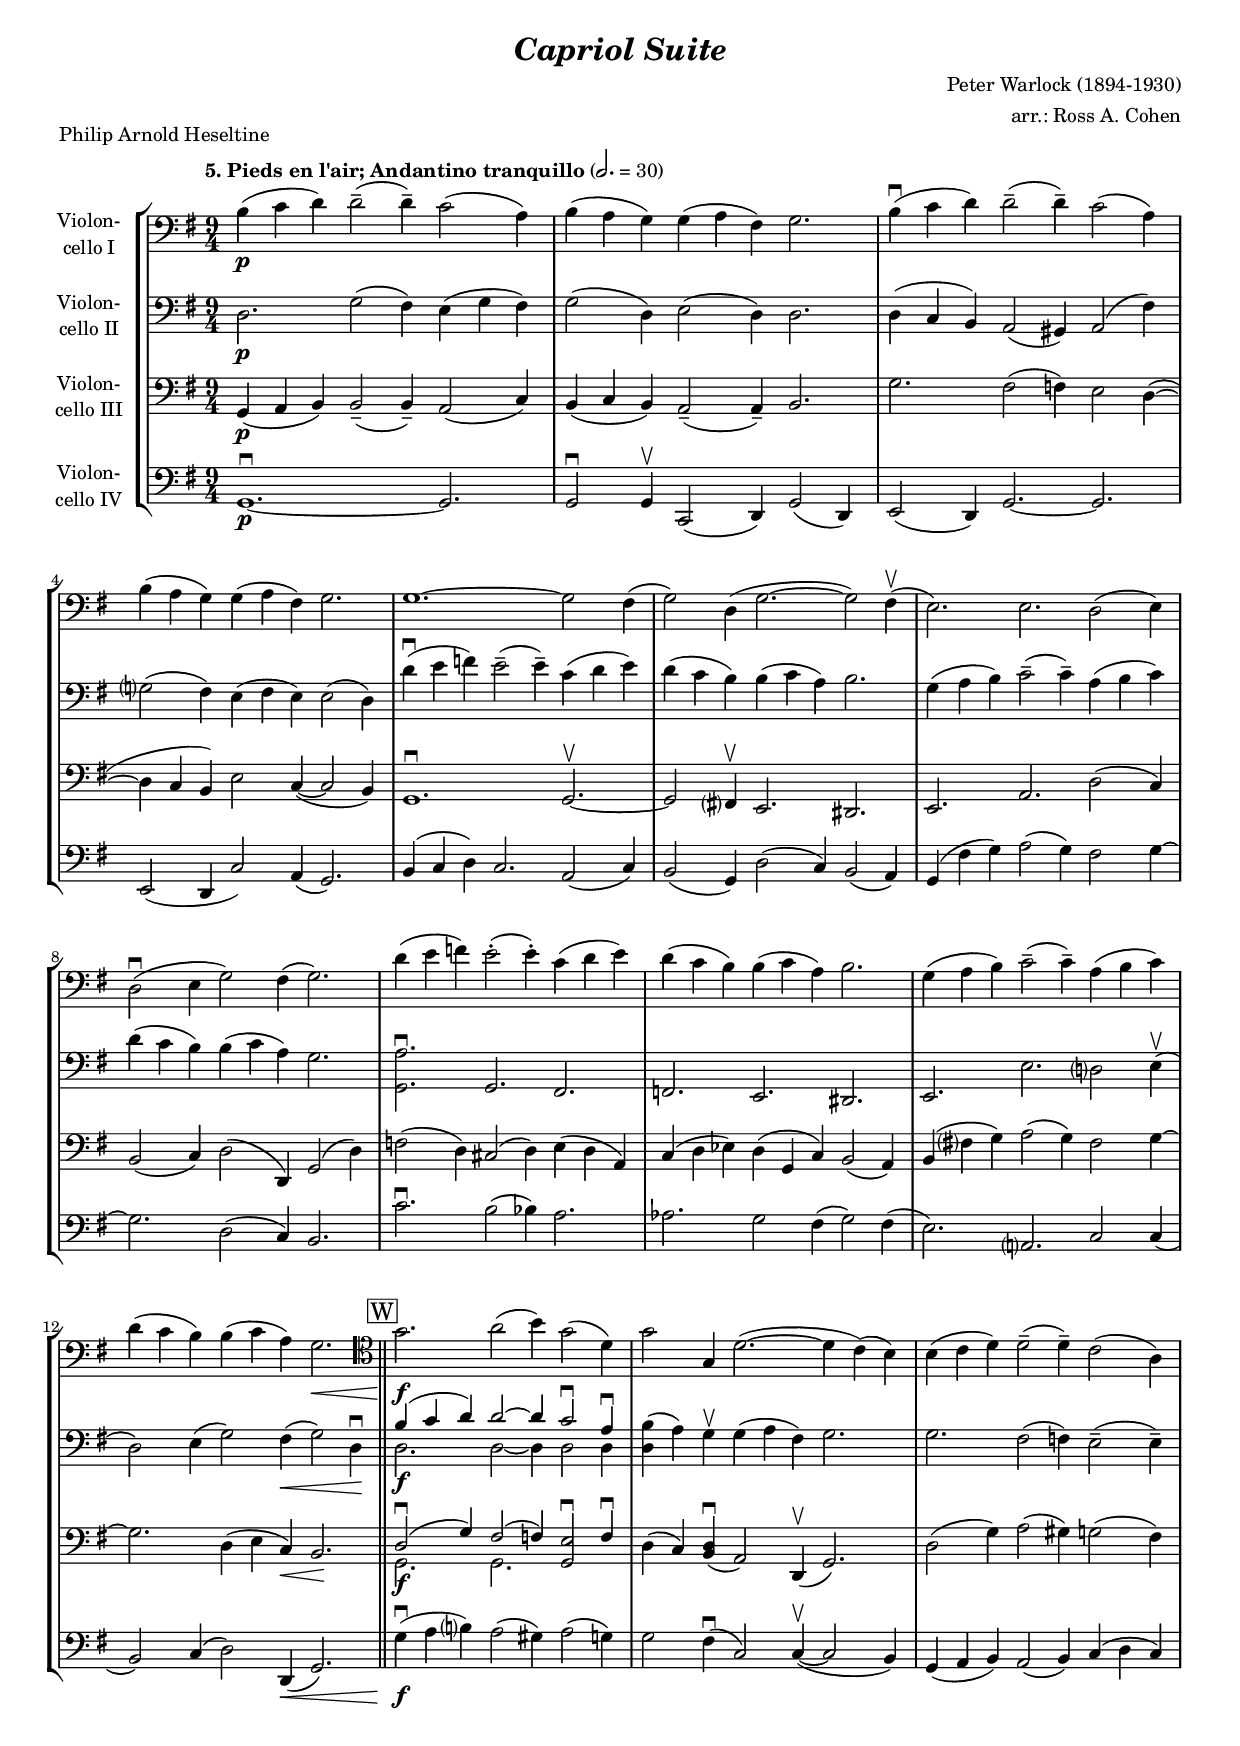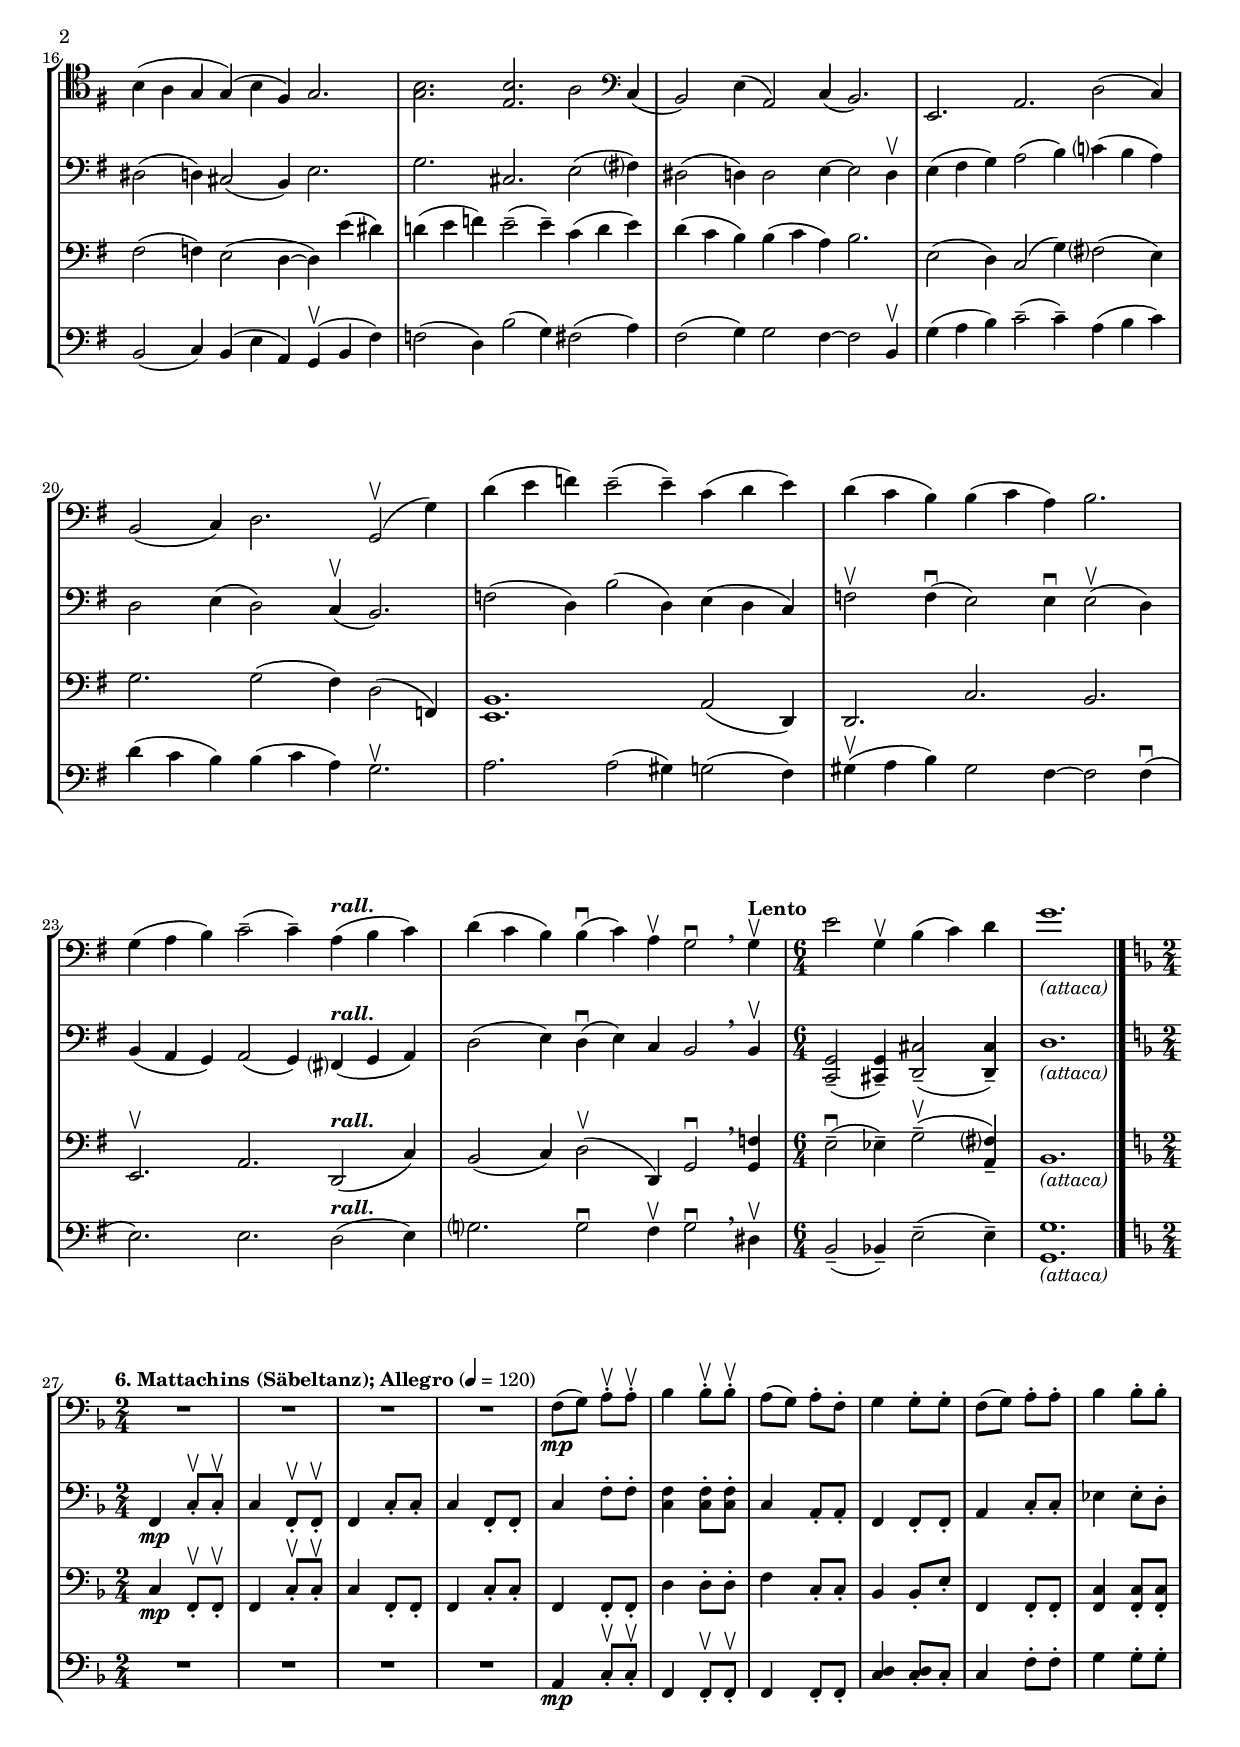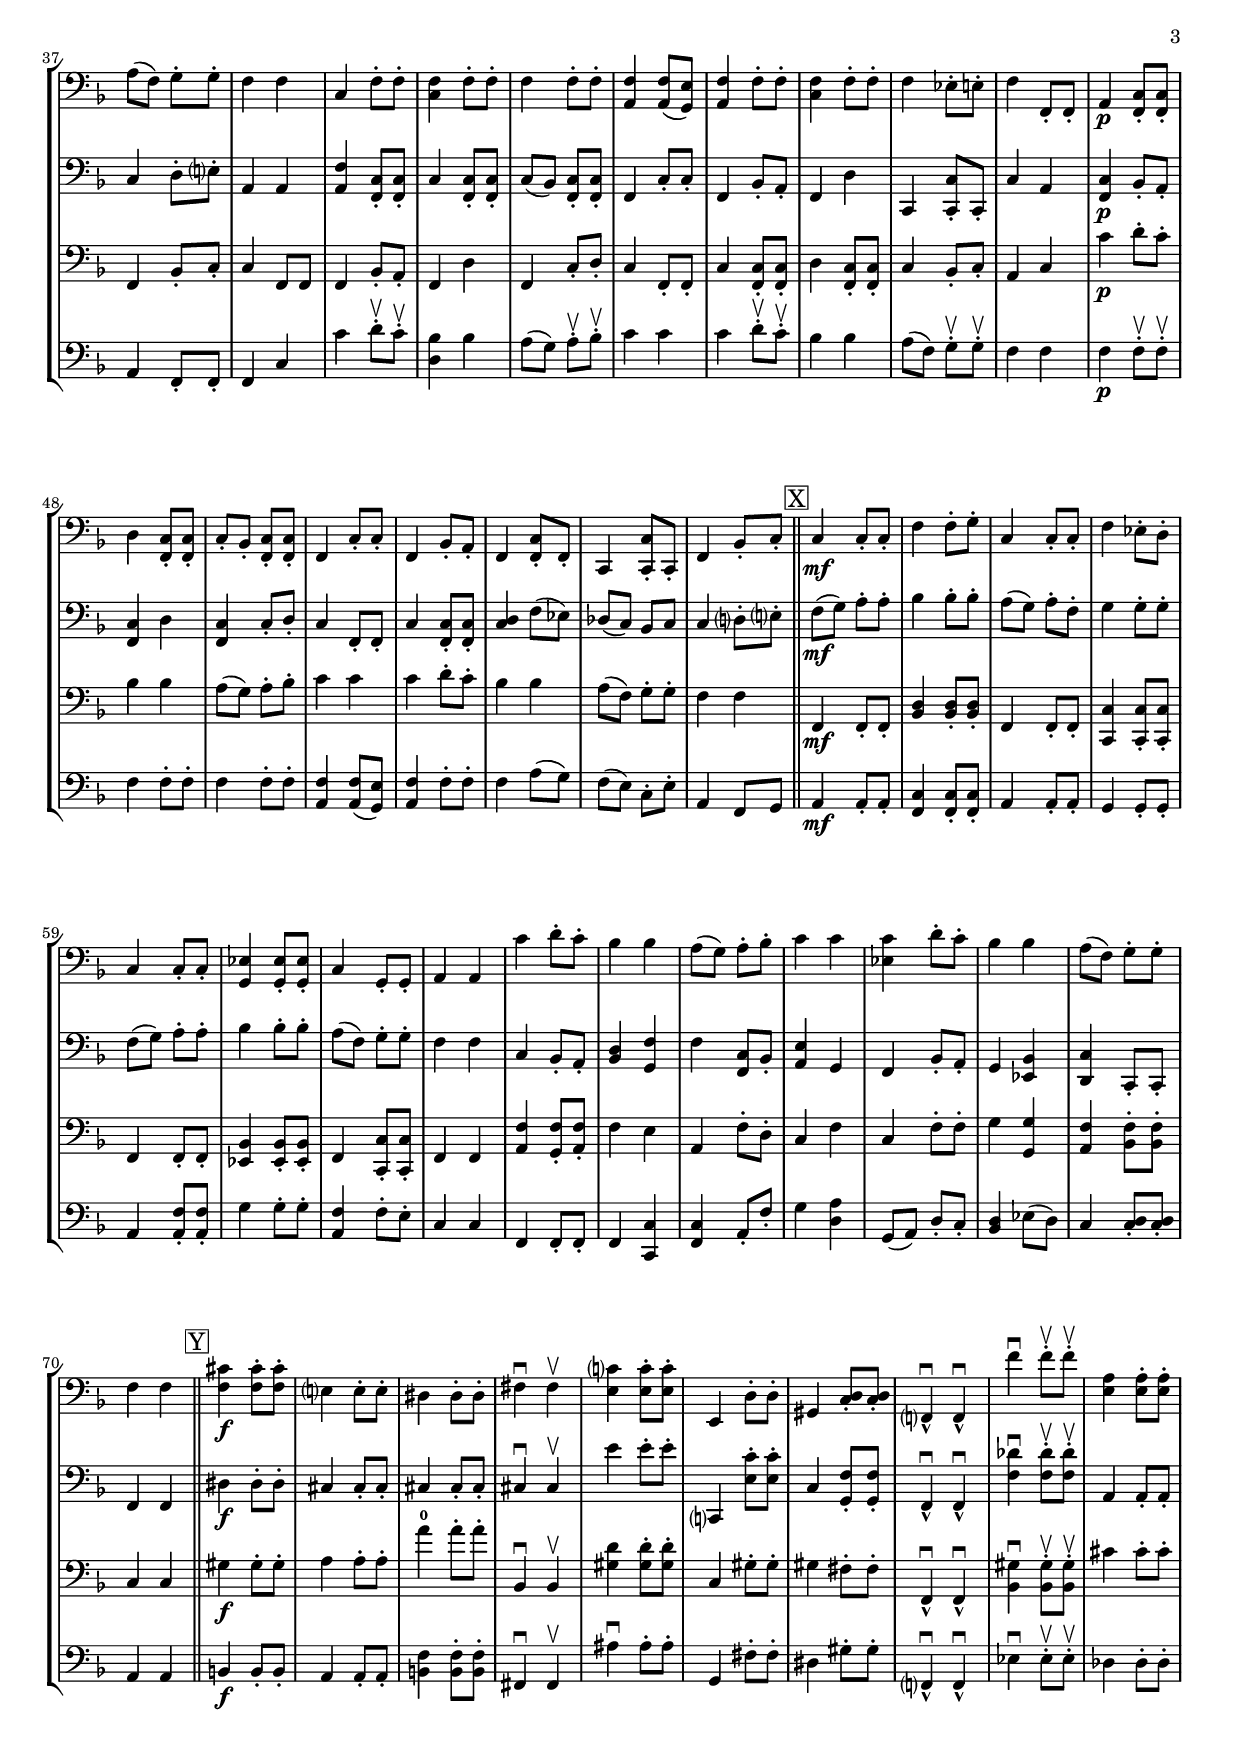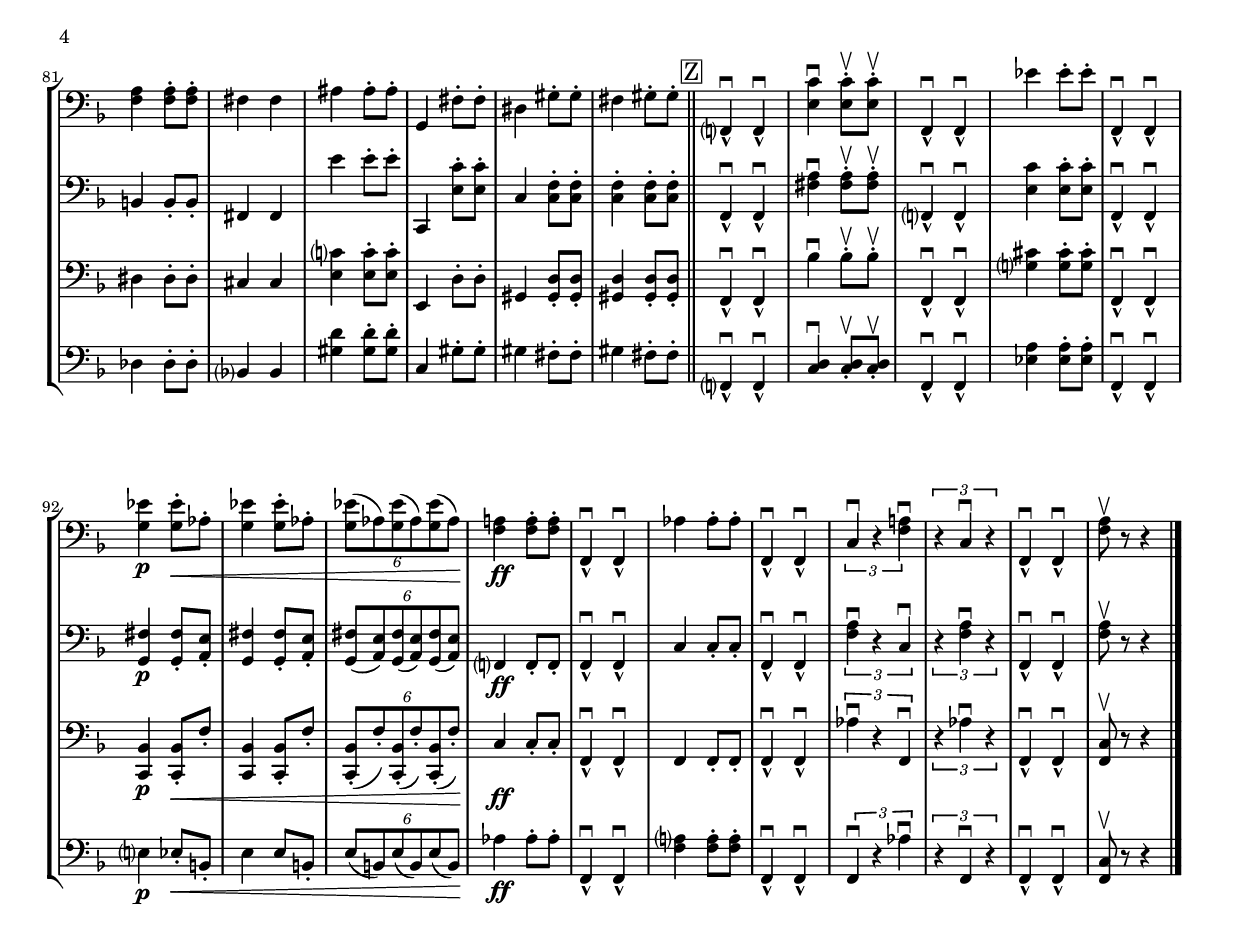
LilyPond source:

\version "2.14.2"
\include "deutsch.ly"
  
#(set-global-staff-size 17)

\header {
  title     = \markup \bold \italic "Capriol Suite"
  composer  = "Peter Warlock (1894-1930)"
  arranger  = "arr.: Ross A. Cohen"
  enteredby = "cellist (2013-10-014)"
  piece     = "Philip Arnold Heseltine"
}

voiceconsts = {
  \clef "bass"
  \numericTimeSignature
  \compressFullBarRests
}

%minstr = "harpsichord"
mihi = "clarinet"
milo = "accordion"
%milo = "bassoon"

boxa = { \bar "||" \mark \markup \box "A" }
boxb = { \bar "||" \mark \markup \box "B" }
boxc = { \bar "||" \mark \markup \box "C" }
boxd = { \bar "||" \mark \markup \box "D" }
boxe = { \bar "||" \mark \markup \box "E" }
boxf = { \bar "||" \mark \markup \box "F" }
boxg = { \bar "||" \mark \markup \box "G" }
boxh = { \bar "||" \mark \markup \box "H" }
boxi = { \bar "||" \mark \markup \box "I" }
boxj = { \bar "||" \mark \markup \box "J" }
boxk = { \bar "||" \mark \markup \box "K" }
boxl = { \bar "||" \mark \markup \box "L" }
boxm = { \bar "||" \mark \markup \box "M" }
boxn = { \bar "||" \mark \markup \box "N" }
boxo = { \bar "||" \mark \markup \box "O" }
boxp = { \bar "||" \mark \markup \box "P" }
boxq = { \bar "||" \mark \markup \box "Q" }
boxr = { \bar "||" \mark \markup \box "R" }
boxs = { \bar "||" \mark \markup \box "S" }
boxt = { \bar "||" \mark \markup \box "T" }
boxu = { \bar "||" \mark \markup \box "U" }
boxv = { \bar "||" \mark \markup \box "V" }
boxw = { \bar "||" \mark \markup \box "W" }
boxx = { \bar "||" \mark \markup \box "X" }
boxy = { \bar "||" \mark \markup \box "Y" }
boxz = { \bar "||" \mark \markup \box "Z" }


introe = { \break \tempo "5. Pieds en l'air; Andantino tranquillo" 2.=30
           \time 9/4 \key g \major }
introf = { \break \tempo "6. Mattachins (Säbeltanz); Allegro" 4=120
           \time 2/4 \key f \major }

atta = \markup \italic "(attaca)"
rall = \markup \bold \italic "rall."

va = \relative c' {
  \voiceconsts

  \introe
  h4(\p c d) d2(-- d4)-- c2( a4)
  h( a g) g( a fis) g2.
  h4(\downbow c d) d2(-- d4)-- c2( a4)

  h( a g) g( a fis) g2.
  g1.~ g2 fis4(
  g2) d4( g2.~ g2) fis4(\upbow
  e2.) e d2( e4)

  d2(\downbow e4 g2) fis4( g2.)
  d'4( e f) e2(-. e4)-. c( d e)
  d( c h) h( c a) h2.

  g4( a h) c2(-- c4)-- a( h c)
  d( c h) h( c a) g2.\< \clef "tenor" \boxw
  g'\!\f a2( h4) g2( d4)

  g2 g,4 d'2.(~ d4 c)( h)
  h( c d) d2(-- d4)-- c2( a4)
  h( a g g)( h fis) g2.

  <g h> <e h'> a2 \clef "bass" c,4(
  h2) e4( a,2) c4( h2.)
  e, a d2( c4)
  h2( c4) d2. g,2(\upbow g'4)

  d'( e f) e2(-- e4)-- c( d e)
  d( c h) h( c a) h2.
  g4( a h) c2(-- c4)-- a(^\rall h c)

  d( c h) h(\downbow c) a\upbow g2\downbow \breathe \tempo "Lento" g4\upbow \time 6/4
  e'2 g,4\upbow h( c) d
  g1._\atta \bar "|."

  \introf
  R2*4
  f,8(\mp g) a-.\upbow a-.\upbow
  b4 b8-.\upbow b-.\upbow
  a( g) a-. f-.
  g4 g8-. g-.
  f( g) a-. a-.
  b4 b8-. b-.

  a( f) g-. g-.
  f4 f
  c f8-. f-.
  <c f>4 f8-. f-.
  f4 f8-. f-.
  <a, f'>4 <a f'>8( <g e'>)
  <a f'>4 f'8-. f-.
  <c f>4 f8-. f-.

  f4 es8-. e-.
  f4 f,8-. f-.
  a4\p <f c'>8-. <f c'>-.
  d'4 <f, c'>8-. <f c'>-.
  c'-. b-. <f c'>8-. <f c'>-.
  f4 c'8-. c-.
  f,4 b8-. a-.
  f4 <f c'>8-. f-.

  c4 <c c'>8-. c-.
  f4 b8-. c-. \boxx
  c4\mf c8-. c-.
  f4 f8-. g-.
  c,4 c8-. c-.
  f4 es8-. d-.
  c4 c8-. c-.
  <g es'>4 <g es'>8-. <g es'>-.

  c4 g8-. g-.
  a4 a
  c' d8-. c-.
  b4 b
  a8( g) a-. b-.
  c4 c
  <es, c'>4 d'8-. c-.
  b4 b
  a8( f) g-. g-.

  f4 f \boxy
  <f cis'>\f <f cis'>8-. <f cis'>-.
  e?4 e8-. e-.
  dis4 dis8-. dis-.
  fis4\downbow fis\upbow
  <e c'?> <e c'>8-. <e c'>-.
  e,4 d'8-. d-.
  gis,4 <c d>8-. <c d>-.
  f,?4-^\downbow f4-^\downbow

  f''4\downbow f8-.\upbow f-.\upbow
  <e, a>4 <e a>8-. <e a>-.
  <f a>4 <f a>8-. <f a>-.
  fis4 fis
  ais ais8-. ais-.
  g,4 fis'8-. fis-.
  dis4 gis8-. gis-.
  fis4 gis8-. gis-. \boxz

  f,?4-^\downbow f-^\downbow
  <e' c'>\downbow <e c'>8-.\upbow <e c'>-.\upbow
  f,4-^\downbow f-^\downbow
  es'' es8-. es-.
  f,,4-^\downbow f-^\downbow
  <g' es'>\p <g es'>8-.\< as-.
  <g es'>4 <g es'>8-. as-.
  \times 4/6 { <g es'>[( as) <g es'>( as) <g es'>( as)] }

  <f a!>4\!\ff <f a>8-. <f a>-.
  f,4-^\downbow f-^\downbow
  as' as8-. as-.
  f,4-^\downbow f-^\downbow
  \times 2/3 { c'\downbow r <f a!>\downbow }
  \times 2/3 { r c\downbow r }
  f,-^\downbow f-^\downbow
  <f' a>8\upbow r r4 \bar "|."
}

vb = \relative c {
  \voiceconsts

  \introe
  d2.\p g2( fis4) e( g fis)
  g2( d4) e2( d4) d2.
  d4( c h) a2( gis4) a2( fis'4)

  g?2( fis4) e( fis e) e2( d4)
  d'(\downbow e f) e2(-- e4)-- c( d e)
  d( c h) h( c a) h2.

  g4( a h) c2(-- c4)-- a( h c)
  d( c h) h( c a) g2.
  <g, a'>\downbow g fis

  f e dis
  e e' d?2 e4(\upbow
  d2) e4( g2) fis4(\< g2) d4\downbow\! \boxw

  << { h'( c d) d2~ d4 c2\downbow a4\downbow } \\ { d,2.\f d2~ d4 d2 d4 } >>
  <d h'>( a') g\upbow g( a fis) g2.

  g fis2( f4) e2(-- e4)--
  dis2( d4) cis2( h4) e2.
  g cis, e2( fis?4)

  dis2( d4) d2 e4~ e2 d4\upbow
  e( fis g) a2( h4) c?( h a)
  d,2 e4( d2) c4(\upbow h2.)

  f'2( d4) h'2( d,4) e( d c)
  f2\upbow f4(\downbow e2) e4\downbow e2(\upbow d4)
  h( a g) a2( g4) fis?(^\rall g a)

  d2( e4) d(\downbow e) c h2 \breathe \tempo "Lento" h4\upbow \time 6/4
  <c, g'>2(-- <cis g'>4)-- <d cis'>2(-- <d cis'>4)--
  d'1._\atta \bar "|."

  \introf
  f,4\mp c'8-.\upbow c-.\upbow
  c4 f,8-.\upbow f-.\upbow
  f4 c'8-. c-.
  c4 f,8-. f-.
  c'4 f8-. f-.
  <c f>4 <c f>8-. <c f>-.
  c4 a8-. a-.
  f4 f8-. f-.

  a4 c8-. c-.
  es4 es8-. d-.
  c4 d8-. e?-.
  a,4 a
  <a f'> <f c'>8-. <f c'>-.
  c'4 <f, c'>8-. <f c'>-.
  c'( b)  <f c'>-. <f c'>-.
  f4 c'8-. c-.

  f,4 b8-. a-.
  f4 d'
  c, <c c'>8-. c-.
  c'4 a
  <f c'>\p b8-. a-.
  <f c'>4 d'
  <f, c'> c'8-. d-.
  c4 f,8-. f-.
  c'4 <f, c'>8-. <f c'>-.

  <c' d>4 f8( es)
  des( c) b c
  c4 d?8-. e?-. \boxx
  f(\mf g) a-. a-.
  b4 b8-. b-.
  a( g) a-. f-.
  g4 g8-. g-.

  f( g) a-. a-.
  b4 b8-. b-.
  a( f) g-. g-.
  f4 f
  c b8-. a-.
  <b d>4 <g f'>
  f' <f, c'>8 b-.
  <a e'>4 g

  f b8-. a-.
  g4 <es b'>
  <d c'> c8-. c-.
  f4 f \boxy
  dis'\f dis8-. dis-.
  cis4 cis8-. cis-.
  cis4 cis8-. cis-.

  cis4\downbow cis\upbow
  e' e8-. e-.
  c,,?4 <e' c'>8-. <e c'>-.
  c4 <g f'>8-. <g f'>-.
  f4-^\downbow f-^\downbow
  <f' des'>\downbow <f des'>8-.\upbow <f des'>-.\upbow
  a,4 a8-. a-.

  h4 h8-. h-.
  fis4 fis
  e'' e8-. e-.
  c,,4 <e' c'>8-. <e c'>-.
  c4 <c f>8-. <c f>-.
  <c f>4-. <c f>8-. <c f>-. \boxz
  f,4-^\downbow f-^\downbow
  <fis' a>\downbow <fis a>8-.\upbow <fis a>-.\upbow

  f,?4-^\downbow f-^\downbow
  <e' c'> <e c'>8-. <e c'>-.
  f,4-^\downbow f-^\downbow
  <g fis'>\p <g fis'>8-. <a e'>-.
  <g fis'>4 <g fis'>8-.<a e'>-.
  \times 4/6 { <g fis'>8[( <a e'>) <g fis'>( <a e'>) <g fis'>( <a e'>)] }

  f?4\!\ff f8-. f-.
  f4-^\downbow f-^\downbow
  c' c8-. c-.
  f,4-^\downbow f-^\downbow
  \times 2/3 { <f' a>\downbow r c\downbow }
  \times 2/3 { r <f a>\downbow r }
  f,-^\downbow f-^\downbow
  <f' a>8\upbow r r4 \bar "|."
}

vc = \relative c {
  \voiceconsts

  \introe
  g4(\p a h) h2(-- h4)-- a2( c4)
  h( c h) a2(-- a4)-- h2.
  g' fis2( f4) e2 d4(~

  d c h) e2 c4(~ c2 h4)
  g1.\downbow g2.~\upbow
  g2 fis?4\upbow e2. dis
  e a d2( c4)

  h2( c4) d2( d,4) g2( d'4)
  f2( d4) cis2( d4) e( d a)
  c( d es) d( g, c) h2( a4)

  h( fis'? g) a2( g4) fis2 g4~
  g2. d4( e c)\< h2.\! \boxw
  << { d2(\downbow g4) fis2( f4) <g, e'>2\downbow f'4\downbow } \\ { g,2.\f g s} >>

  d'4( c) <h d>(\downbow a2) d,4(\upbow g2.)
  d'2( g4) a2( gis4) g2( fis4)
  fis2( f4) e2( d4~ d) e'( dis)

  d!( e f) e2(-- e4)-- c( d e)
  d( c h) h( c a) h2.
  e,2( d4) c2( g'4) fis?2( e4)

  g2. g2( fis4) d2( f,4)
  <e h'>1. a2( d,4)
  d2. c' h
  e,\upbow a d,2(^\rall c'4)

  h2( c4) d2(\upbow d,4) g2\downbow \breathe \tempo "Lento" <g f'>4 \time 6/4
  e'2(--\downbow es4)-- g2(--\upbow <a, fis'?>4)--
  h1._\atta \bar "|."

  \introf
  c4\mp f,8-.\upbow f-.\upbow
  f4 c'8-.\upbow c-.\upbow
  c4 f,8-. f-.
  f4 c'8-. c-.
  f,4 f8-. f-.
  d'4 d8-. d-.
  f4 c8-. c-.
  b4 b8-. e-.

  f,4 f8-. f-.
  <f c'>4 <f c'>8-. <f c'>-.
  f4 b8-. c-.
  c4 f,8 f
  f4 b8-. a-.
  f4 d'
  f, c'8-. d-.
  c4 f,8-. f-.
  c'4 <f, c'>8-. <f c'>-.

  d'4 <f, c'>8-. <f c'>-.
  c'4 b8-. c-.
  a4 c
  c'\p d8-. c-.
  b4 b
  a8( g) a-. b-.
  c4 c
  c d8-. c-.
  b4 b

  a8( f) g-. g-.
  f4 f \boxx
  f,\mf f8-. f-.
  <b d>4 <b d>8-. <b d>-.
  f4 f8-. f-.
  <c c'>4 <c c'>8-. <c c'>-.
  f4 f8-. f-.
  <es b'>4 <es b'>8-. <es b'>-.

  f4 <c c'>8-. <c c'>-.
  f4 f
  <a f'> <g f'>8-. <a f'>-.
  f'4 e
  a, f'8-. d-.
  c4 f
  c f8-. f-.
  g4 <g, g'>
  <a f'> <b f'>8-. <b f'>-.

  c4 c \boxy
  gis'\f gis8-. gis-.
  a4 a8-. a-.
  a'4-0 a8-. a-.
  b,,4\downbow b\upbow
  <gis' d'> <gis d'>8-. <gis d'>-.
  c,4 gis'8-. gis-.
  gis4 fis8-. fis-.
  f,4-^\downbow f-^\downbow

  <b gis'>\downbow <b gis'>8-.\upbow <b gis'>-.\upbow
  cis'4 cis8-. cis-.
  dis,4 dis8-. dis-.
  cis4 cis
  <e c'?> <e c'>8-. <e c'>-.
  e,4 d'8-. d-.
  gis,4 <gis d'>8-. <gis d'>-.
  <gis d'>4 <gis d'>8-. <gis d'>-. \boxz

  f4-^\downbow f-^\downbow
  b'\downbow b8-.\upbow b-.\upbow
  f,4-^\downbow f-^\downbow
  <g'? cis> <g cis>8-. <g cis>-.
  f,4-^\downbow f-^\downbow
  <c b'>\p <c b'>8-.\< f'-.
  <c, b'>4 <c b'>8-. f'-.
  \times 4/6 { <c, b'>8[(-. f')-. <c, b'>(-. f')-. <c, b'>(-. f')]-. }

  c4\ff c8-. c-.
  f,4-^\downbow f-^\downbow
  f f8-. f-.
  f4-^\downbow f-^\downbow
  \times 2/3 { as'\downbow r f,\downbow }
  \times 2/3 { r as'\downbow r }
  f,4-^\downbow f-^\downbow
  <f c'>8\upbow r r4 \bar "|."
}

vd = \relative c {
  \voiceconsts

  \introe
  g1.~\downbow\p g2.
  g2\downbow g4\upbow c,2( d4) g2( d4)
  e2( d4) g2.~ g

  e2( d4 c'2) a4( g2.)
  h4( c d) c2. a2( c4)

  h2( g4) d'2( c4) h2( a4)
  g( fis' g) a2( g4) fis2 g4~
  g2. d2( c4) h2.

  c'\downbow h2( b4) a2.
  as g2 fis4( g2) fis4(
  e2.) a,? c2 c4(

  h2) c4( d2) d,4(\< g2.) \boxw
  g'4(\downbow\!\f a h?) a2( gis4) a2( g4)
  g2 fis4(\downbow c2) c4(~\upbow c2 h4)

  g( a h) a2( h4) c( d c)
  h2( c4) h( e a,) g(\upbow h fis')
  f2( d4) h'2( g4) fis2( a4)

  fis2( g4) g2 fis4~ fis2 h,4\upbow
  g'( a h) c2(-- c4)-- a( h c)
  d( c h) h( c a) g2.\upbow

  a a2( gis4) g2( fis4)
  gis(\upbow a h) gis2 fis4~ fis2 fis4(\downbow
  e2.) e d2(^\rall e4)

  g?2. g2\downbow fis4\upbow g2\downbow \breathe \tempo "Lento" dis4\upbow \time 6/4
  h2(-- b4)-- e2(-- e4)--
  <g, g'>1._\atta \bar "|."

  \introf
  R2*4
  a4\mp c8-.\upbow c-.\upbow
  f,4 f8-.\upbow f-.\upbow
  f4 f8-. f-.
  <c' d>4 <c d>8-. c-.
  c4 f8-. f-.
  g4 g8-. g-.

  a,4 f8-. f-.
  f4 c'
  c' d8-.\upbow c-.\upbow
  <d, b'>4 b'
  a8( g) a-.\upbow b-.\upbow
  c4 c
  c d8-.\upbow c-.\upbow
  b4 b
  a8( f) g-.\upbow g-.\upbow

  f4 f
  f\p f8-.\upbow f-.\upbow
  f4 f8-. f-.
  f4 f8-. f-.
  <a, f'>4 <a f'>8( <g e'>)
  <a f'>4 f'8-. f-.
  f4 a8( g)
  f( e) c-. e-.

  a,4 f8 g \boxx
  a4\mf a8-. a-.
  <f c'>4 <f c'>8-. <f c'>-.
  a4 a8-. a-.
  g4 g8-. g-.
  a4 <a f'>8-. <a f'>-.
  g'4 g8-. g-.
  <a, f'>4 f'8-. e-.

  c4 c
  f, f8-. f-.
  f4 <c c'>
  <f c'> a8-. f'-.
  g4 <d a'>
  g,8( a) d-. c-.
  <b d>4 es8( d)
  c4 <c d>8-. <c d>-.

  a4 a \boxy
  h\f h8-. h-.
  a4 a8-. a-.
  <h f'>4 <h f'>8-. <h f'>-.
  fis4\downbow fis\upbow
  ais'\downbow ais8-. ais-.
  g,4 fis'8-. fis-.
  dis4 gis8-. gis-.

  f,?4-^\downbow f-^\downbow
  es'\downbow es8-.\upbow es-.\upbow
  des4 des8-. des-.
  des4 des8-. des-.
  b?4 b
  <gis' d'> <gis d'>8-. <gis d'>-.
  c,4 gis'8-. gis-.
  gis4 fis8-. fis-.

  gis4 fis8-. fis-. \boxz
  f,?4-^\downbow f-^\downbow
  <c' d>\downbow <c d>8-.\upbow <c d>-.\upbow
  f,4-^\downbow f-^\downbow
  <es' a> <es a>8-. <es a>-.
  f,4-^\downbow f-^\downbow
  e'?\p es8-.\< h-.
  e4 e8 h-.

  \times 4/6 { e[( h) e( h) e( h)] }
  as'4\!\ff as8-. as-.
  f,4-^\downbow f-^\downbow
  <f' a?> <f a>8-. <f a>-.
  f,4-^\downbow f-^\downbow
  \times 2/3 { f\downbow r as'\downbow }
  \times 2/3 { r f,\downbow r }
  f-^\downbow f-^\downbow
  <f c'>8\upbow r r4 \bar "|."
}


music = \new StaffGroup <<
      \new Staff {
	\set Staff.midiInstrument = \milo
	\set Staff.instrumentName = \markup \center-column { "Violon-" "cello I" }
	\transpose c c { \va }
      }

      \new Staff {
	\set Staff.midiInstrument = \milo
	\set Staff.instrumentName = \markup \center-column { "Violon-" "cello II" }
	\transpose c c { \vb }
      }

      \new Staff {
	\set Staff.midiInstrument = \milo
	\set Staff.instrumentName = \markup \center-column { "Violon-" "cello III" }
	\transpose c c { \vc }
      }

      \new Staff {
	\set Staff.midiInstrument = \milo
	\set Staff.instrumentName = \markup \center-column { "Violon-" "cello IV" }
	\transpose c c { \vd }
      }
>>

\book {
  \score {
    \music
    \layout {}
  }

  \score {
    \unfoldRepeats \music

    \midi {
      \context {
        \Score
      }
    }
  }
}
